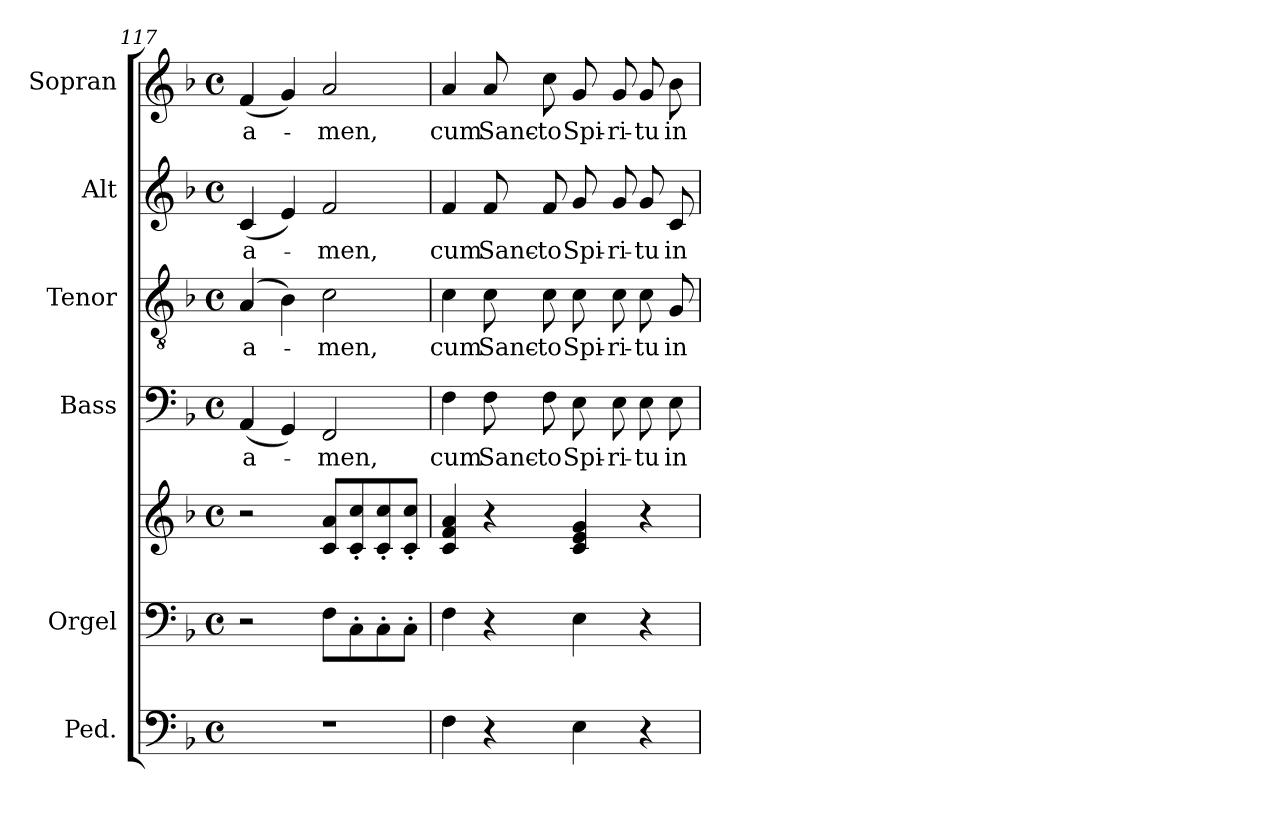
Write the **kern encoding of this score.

**kern	**kern	**kern	**kern	**text	**kern	**text	**kern	**text	**kern	**text
*part6	*part5	*part5	*part4	*part4	*part3	*part3	*part2	*part2	*part1	*part1
*staff7	*staff6	*staff5	*staff4	*staff4	*staff3	*staff3	*staff2	*staff2	*staff1	*staff1
*I"Ped.	*I"Orgel	*	*I"Bass	*	*I"Tenor	*	*I"Alt	*	*I"Sopran	*
*	*I'Org.	*	*I'B.	*	*I'T.	*	*I'A.	*	*I'S.	*
!!LO:LB:g=z
*clefF4	*clefF4	*clefG2	*clefF4	*	*clefGv2	*	*clefG2	*	*clefG2	*
*ITrd7c12	*	*	*	*	*	*	*	*	*	*
*k[b-]	*k[b-]	*k[b-]	*k[b-]	*	*k[b-]	*	*k[b-]	*	*k[b-]	*
*F:	*F:	*F:	*F:	*	*F:	*	*F:	*	*F:	*
*M4/4	*M4/4	*M4/4	*M4/4	*	*M4/4	*	*M4/4	*	*M4/4	*
*met(c)	*met(c)	*met(c)	*met(c)	*	*met(c)	*	*met(c)	*	*met(c)	*
=117	=117	=117	=117	=117	=117	=117	=117	=117	=117	=117
!	!	!	!	!LO:LY:b	!	!LO:LY:b	!	!LO:LY:b	!	!LO:LY:b
1r	2r	2r	(<4AA/	a-	(>4A/	a-	(<4c/	a-	(<4f/	a-
.	.	.	4GG/)	.	4B-\)	.	4e/)	.	4g/)	.
!	!	!	!	!LO:LY:b	!	!LO:LY:b	!	!LO:LY:b	!	!LO:LY:b
.	8F\L	8c/ 8a/L	2FF/	-men,	2c\	-men,	2f/	-men,	2a/	-men,
.	8C'>\	8c/'< 8cc/'<	.	.	.	.	.	.	.	.
.	8C'>\	8c/'< 8cc/'<	.	.	.	.	.	.	.	.
.	8C'>\J	8c/'< 8cc/'<J	.	.	.	.	.	.	.	.
=118	=118	=118	=118	=118	=118	=118	=118	=118	=118	=118
!	!	!	!	!LO:LY:b	!	!LO:LY:b	!	!LO:LY:b	!	!LO:LY:b
4FF\	4F\	4c/ 4f/ 4a/	4F\	cum	4c\	cum	4f/	cum	4a/	cum
!	!	!	!	!LO:LY:b	!	!LO:LY:b	!	!LO:LY:b	!	!LO:LY:b
4r	4r	4r	8F\	Sanc-	8c\	Sanc-	8f/	Sanc-	8a/	Sanc-
!	!	!	!	!LO:LY:b	!	!LO:LY:b	!	!LO:LY:b	!	!LO:LY:b
.	.	.	8F\	-to	8c\	-to	8f/	-to	8cc\	-to
!	!	!	!	!LO:LY:b	!	!LO:LY:b	!	!LO:LY:b	!	!LO:LY:b
4EE\	4E\	4c/ 4e/ 4g/	8E\	Spi-	8c\	Spi-	8g/	Spi-	8g/	Spi-
!	!	!	!	!LO:LY:b	!	!LO:LY:b	!	!LO:LY:b	!	!LO:LY:b
.	.	.	8E\	-ri-	8c\	-ri-	8g/	-ri-	8g/	-ri-
!	!	!	!	!LO:LY:b	!	!LO:LY:b	!	!LO:LY:b	!	!LO:LY:b
4r	4r	4r	8E\	-tu	8c\	-tu	8g/	-tu	8g/	-tu
!	!	!	!	!LO:LY:b	!	!LO:LY:b	!	!LO:LY:b	!	!LO:LY:b
.	.	.	8E\	in	8G/	in	8c/	in	8b-\	in
=	=	=	=	=	=	=	=	=	=	=
*-	*-	*-	*-	*-	*-	*-	*-	*-	*-	*-
